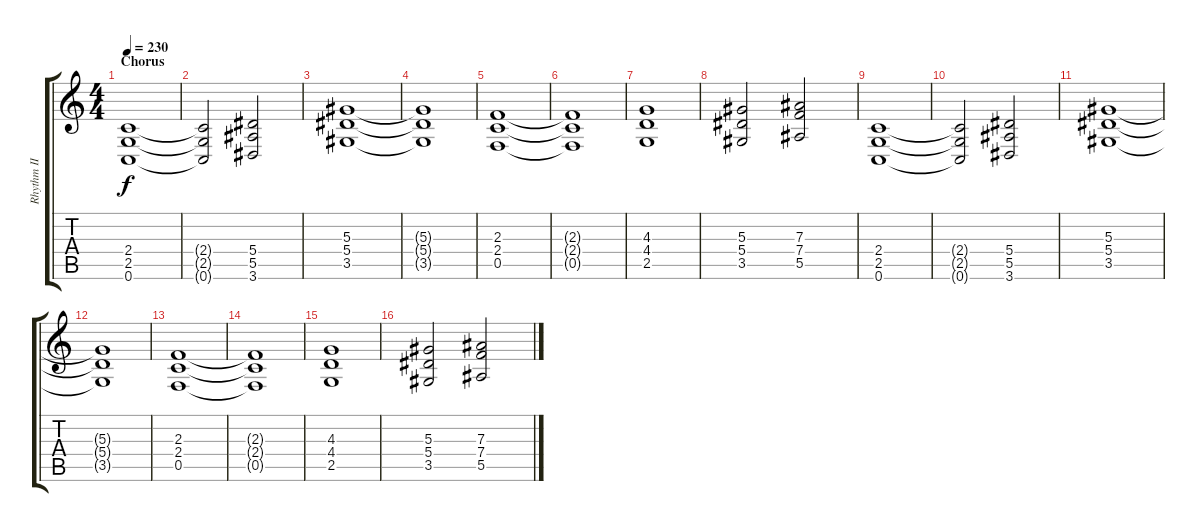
\track ("Rhythm II" "Rhythm II") {instrument distortionguitar}
\staff {score tabs}
\tuning (C4 G3 Eb3 Bb2 F2 C2) {hide}
\ts (4 4)
\section ("" "Chorus")
\tempo 230
\clef g2
\ks c
(2.4 2.5 0.6).1{dy f} |
(2.4{t} 2.5{t} 0.6{t}).2 (5.4 5.5 3.6).2 |
(5.3 5.4 3.5).1 |
(5.3{t} 5.4{t} 3.5{t}).1 |
(2.3 2.4 0.5).1 |
(2.3{t} 2.4{t} 0.5{t}).1 |
(4.3 4.4 2.5).1 |
(5.3 5.4 3.5).2 (7.3 7.4 5.5).2 |
(2.4 2.5 0.6).1 |
(2.4{t} 2.5{t} 0.6{t}).2 (5.4 5.5 3.6).2 |
(5.3 5.4 3.5).1 |
(5.3{t} 5.4{t} 3.5{t}).1 |
(2.3 2.4 0.5).1 |
(2.3{t} 2.4{t} 0.5{t}).1 |
(4.3 4.4 2.5).1 |
(5.3 5.4 3.5).2 (7.3 7.4 5.5).2
